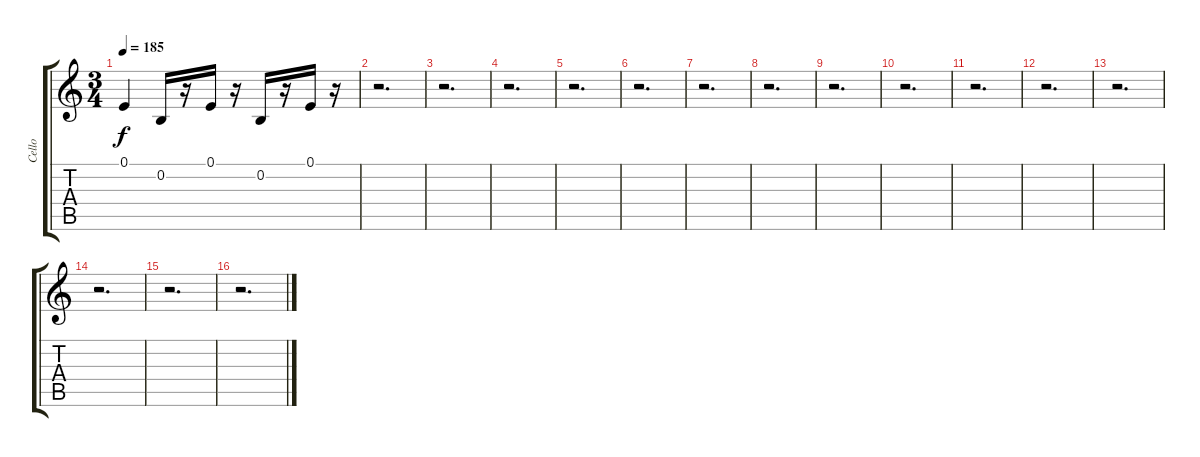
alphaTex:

\track ("Cello" "Cello") {instrument cello}
\staff {score tabs}
\tuning (E4 B3 G3 D3 A2 E2) {hide}
\ts (3 4)
\tempo 185
\clef g2
\ks c
0.1.4{dy f} 0.2.16 r.16 0.1.16 r.16 0.2.16 r.16 0.1.16 r.16 |
r.2{d} |
r.2{d} |
r.2{d} |
r.2{d} |
r.2{d} |
r.2{d} |
r.2{d} |
r.2{d} |
r.2{d} |
r.2{d} |
r.2{d} |
r.2{d} |
r.2{d} |
r.2{d} |
r.2{d}
